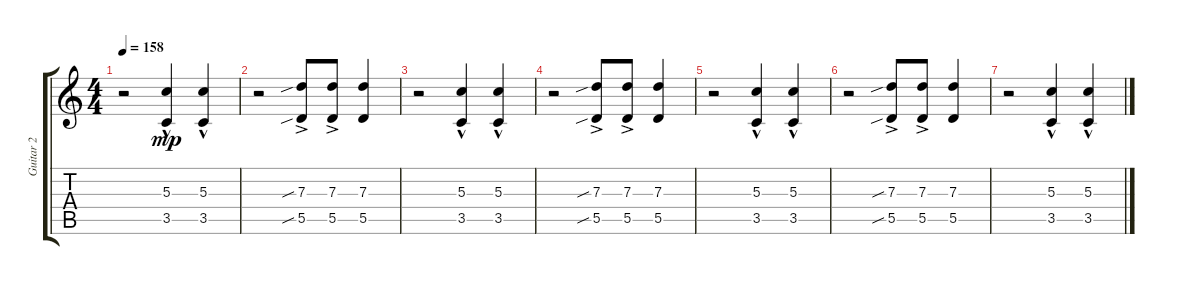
\track ("Guitar 2" "Guitar 2") {instrument distortionguitar}
\staff {score tabs}
\tuning (E4 B3 G3 D3 A2 E2) {hide}
\ts (4 4)
\tempo 158
\clef g2
\ks c
r.2{dy mp} (5.3{hac} 3.5).4 (5.3{hac} 3.5).4 |
r.2 (7.3{sib ac} 5.5{sib ac}).8 (7.3{ac} 5.5{ac}).8 (7.3 5.5).4 |
r.2 (5.3{hac} 3.5).4 (5.3{hac} 3.5).4 |
r.2 (7.3{sib ac} 5.5{sib ac}).8 (7.3{ac} 5.5{ac}).8 (7.3 5.5).4 |
r.2 (5.3{hac} 3.5).4 (5.3{hac} 3.5).4 |
r.2 (7.3{sib ac} 5.5{sib ac}).8 (7.3{ac} 5.5{ac}).8 (7.3 5.5).4 |
r.2 (5.3{hac} 3.5).4 (5.3{hac} 3.5).4
